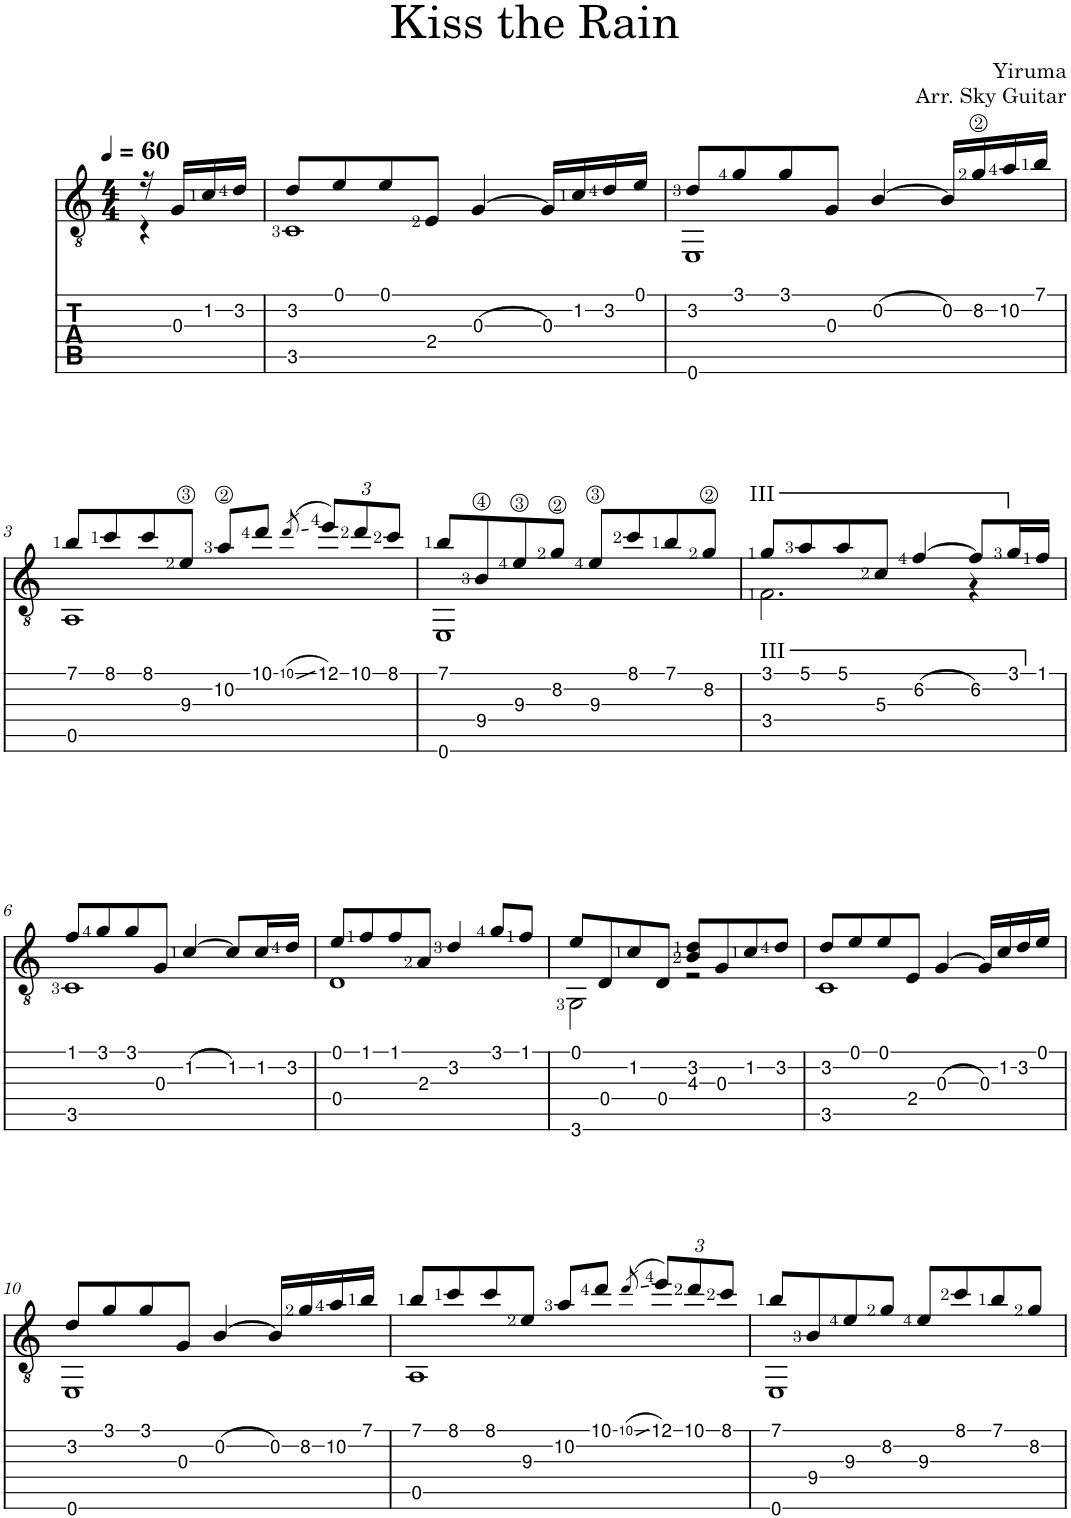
**kern	**kern
*part1	*part1
*staff2	*staff1
*I"古典吉他	*
*stria6	*
*	*clefGv2
*k[]	*k[]
*M4/4	*M4/4
*MM60	*MM60
=	=
*^	*^
16r	4r	16r	4r
16GLL	.	16G/LL	.
16c	.	16c/	.
16dJJ	.	16d/JJ	.
=1	=1	=1	=1
8dL	1C	8d/L	1C
8eJ	.	8e/	.
8eL	.	8e/	.
8EJ	.	8E/J	.
[4G	.	[4G/	.
16GLL]	.	16G/LL]	.
16cJ	.	16c/	.
16dL	.	16d/	.
16eJJ	.	16e/JJ	.
=2	=2	=2	=2
8dL	1EE	8d/L	1EE
8gJ	.	8g/	.
8gL	.	8g/	.
8GJ	.	8G/J	.
[4B	.	[4B/	.
16BLL]	.	16B/LL]	.
16gJ	.	16g/	.
16aL	.	16a/	.
16bJJ	.	16b/JJ	.
!!LO:LB:g=z	!!
=3	=3	=3	=3
8bL	1AA	8b/L	1AA
8ccJ	.	8cc/	.
8ccL	.	8cc/	.
8eJ	.	8e/J	.
8aL	.	8a/L	.
8ddJ	.	8dd/J	.
qdd	.	(8qdd/	.
*Xbrackettup	*	*Xbrackettup	*
12eeL	.	12ee/L)	.
12dd	.	12dd/	.
12ccJ	.	12cc/J	.
=4	=4	=4	=4
8bL	1EE	8b/L	1EE
8BJ	.	8B/	.
8eL	.	8e/	.
8gJ	.	8g/J	.
8eL	.	8e/L	.
8ccJ	.	8cc/	.
8bL	.	8b/	.
8gJ	.	8g/J	.
=5	=5	=5	=5
!	!	!LO:TX:a:t=III	!
!LO:TX:a:t=III	!	!	!
8gL	2.F	8g/L	2.F\
8aJ	.	8a/	.
8aL	.	8a/	.
8cJ	.	8c/J	.
[4f	.	[4f/	.
8fL]	4r	8f/L]	4r
16gL	.	16g/L	.
16fJJ	.	16f/JJ	.
!!LO:LB:g=z	!!
=6	=6	=6	=6
8fL	1C	8f/L	1C
8gJ	.	8g/	.
8gL	.	8g/	.
8GJ	.	8G/J	.
[4c	.	[4c/	.
8cL]	.	8c/L]	.
16cL	.	16c/L	.
16dJJ	.	16d/JJ	.
=7	=7	=7	=7
8eL	1D	8e/L	1D
8fJ	.	8f/	.
8fL	.	8f/	.
8AJ	.	8A/J	.
4d	.	4d/	.
8gL	.	8g/L	.
8fJ	.	8f/J	.
=8	=8	=8	=8
8eL	2GG	8e/L	2GG\
8DJ	.	8D/	.
8cL	.	8c/	.
8DJ	.	8D/J	.
8B\ 8d\L	2r	8B/ 8d/L	2r
8GJ	.	8G/	.
8cL	.	8c/	.
8dJ	.	8d/J	.
=9	=9	=9	=9
8dL	1C	8d/L	1C
8eJ	.	8e/	.
8eL	.	8e/	.
8EJ	.	8E/J	.
[4G	.	[4G/	.
16GLL]	.	16G/LL]	.
16cJ	.	16c/	.
16dL	.	16d/	.
16eJJ	.	16e/JJ	.
!!LO:LB:g=z	!!
=10	=10	=10	=10
8dL	1EE	8d/L	1EE
8gJ	.	8g/	.
8gL	.	8g/	.
8GJ	.	8G/J	.
[4B	.	[4B/	.
16BLL]	.	16B/LL]	.
16gJ	.	16g/	.
16aL	.	16a/	.
16bJJ	.	16b/JJ	.
=11	=11	=11	=11
8bL	1AA	8b/L	1AA
8ccJ	.	8cc/	.
8ccL	.	8cc/	.
8eJ	.	8e/J	.
8aL	.	8a/L	.
8ddJ	.	8dd/J	.
qdd	.	(8qdd/	.
12eeL	.	12ee/L)	.
12dd	.	12dd/	.
12ccJ	.	12cc/J	.
=12	=12	=12	=12
8bL	1EE	8b/L	1EE
8BJ	.	8B/	.
8eL	.	8e/	.
8gJ	.	8g/J	.
8eL	.	8e/L	.
8ccJ	.	8cc/	.
8bL	.	8b/	.
8gJ	.	8g/J	.
*v	*v	*	*
*	*v	*v
=	=
*-	*-
